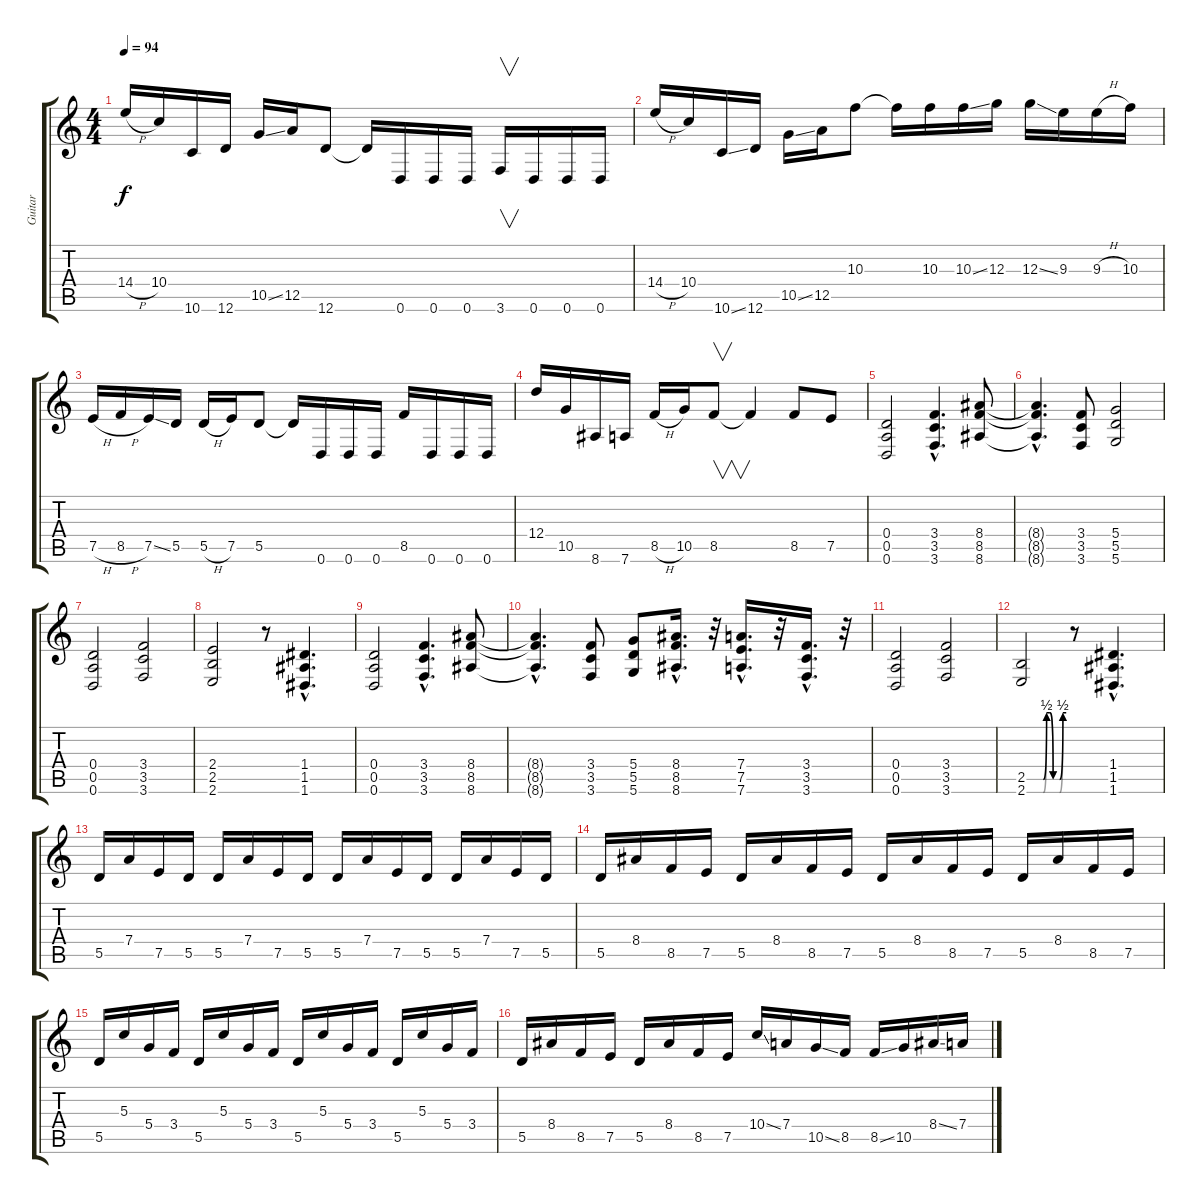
\track ("Guitar" "Guitar") {instrument distortionguitar}
\staff {score tabs}
\tuning (E4 B3 G3 D3 A2 D2) {hide}
\ts (4 4)
\tempo 94
\clef g2
\ks c
14.4{h}.16{dy f} 10.4.16 10.6.16 12.6.16 10.5{ss}.16 12.5.16 12.6.8 12.6{t}.16 0.6.16 0.6.16 0.6.16 3.6.16{v} 0.6.16 0.6.16 0.6.16 |
14.4{h}.16 10.4.16 10.6{ss}.16 12.6.16 10.5{ss}.16 12.5.16 10.3.8 10.3{t}.16 10.3.16 10.3{ss}.16 12.3.16 12.3{ss}.16 9.3.16 9.3{h}.16 10.3.16 |
7.5{h}.16 8.5{h}.16 7.5{ss}.16 5.5.16 5.5{h}.16 7.5.16 5.5.8 5.5{t}.16 0.6.16 0.6.16 0.6.16 8.5.16 0.6.16 0.6.16 0.6.16 |
12.4.16 10.5.16 8.6.16 7.6.16 8.5{h}.16 10.5.16 8.5.8{v} 8.5{t}.4 8.5.8 7.5.8 |
(0.4 0.5 0.6).2 (3.4{hac} 3.5{hac} 3.6{hac}).4{d} (8.4 8.5 8.6).8 |
(8.4{hac t} 8.5{hac t} 8.6{hac t}).4{d} (3.4 3.5 3.6).8 (5.4 5.5 5.6).2 |
(0.4 0.5 0.6).2 (3.4 3.5 3.6).2 |
(2.4 2.5 2.6).2 r.8 (1.4{hac} 1.5{hac} 1.6{hac}).4{d} |
(0.4 0.5 0.6).2 (3.4{hac} 3.5{hac} 3.6{hac}).4{d} (8.4 8.5 8.6).8 |
(8.4{hac t} 8.5{hac t} 8.6{hac t}).4{d} (3.4 3.5 3.6).8 (5.4 5.5 5.6).8 (8.4{hac} 8.5{hac} 8.6{hac}).16{d} r.32 (7.4{hac} 7.5{hac} 7.6{hac}).16{d} r.32 (3.4{hac} 3.5{hac} 3.6{hac}).16{d} r.32 |
(0.4 0.5 0.6).2 (3.4 3.5 3.6).2 |
(2.5{be (custom 0 0 25 0 30 2 35 2 40 0 50 0 55 2 60 2)} 2.6{be (custom 0 0 25 0 30 2 35 2 40 0 50 0 55 2 60 2)}).2 r.8 (1.4{hac} 1.5{hac} 1.6{hac}).4{d} |
5.5.16 7.4.16 7.5.16 5.5.16 5.5.16 7.4.16 7.5.16 5.5.16 5.5.16 7.4.16 7.5.16 5.5.16 5.5.16 7.4.16 7.5.16 5.5.16 |
5.5.16 8.4.16 8.5.16 7.5.16 5.5.16 8.4.16 8.5.16 7.5.16 5.5.16 8.4.16 8.5.16 7.5.16 5.5.16 8.4.16 8.5.16 7.5.16 |
5.5.16 5.3.16 5.4.16 3.4.16 5.5.16 5.3.16 5.4.16 3.4.16 5.5.16 5.3.16 5.4.16 3.4.16 5.5.16 5.3.16 5.4.16 3.4.16 |
5.5.16 8.4.16 8.5.16 7.5.16 5.5.16 8.4.16 8.5.16 7.5.16 10.4{ss}.16 7.4.16 10.5{ss}.16 8.5.16 8.5{ss}.16 10.5.16 8.4{ss}.16 7.4.16
